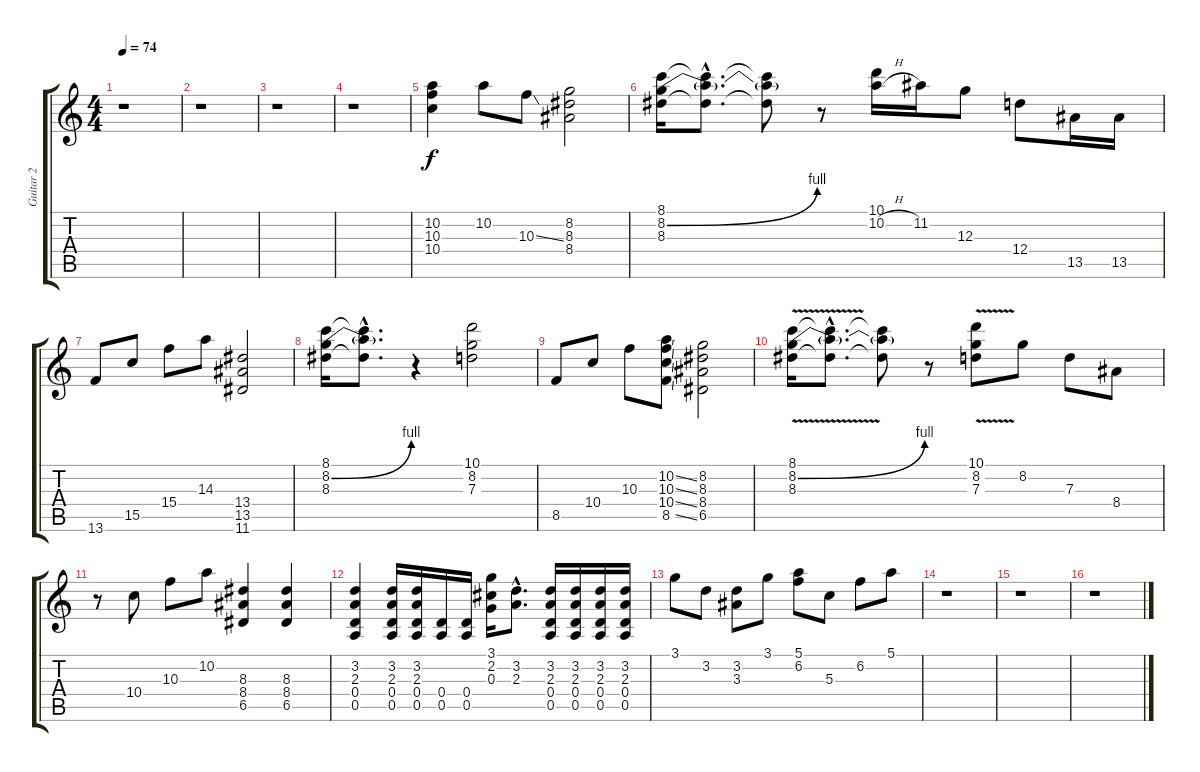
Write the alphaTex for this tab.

\track ("Guitar 2" "Guitar 2") {instrument distortionguitar}
\staff {score tabs}
\tuning (E4 B3 G3 D3 A2 E2) {hide}
\ts (4 4)
\tempo 74
\clef g2
\ks c
r.1{dy f} |
r.1 |
r.1 |
r.1 |
(10.2 10.3 10.4).4 10.2.8 10.3{ss}.8 (8.2 8.3 8.4).2 |
(8.1 8.2{be (bend 0 0 60 4)} 8.3).16 (8.1{hac t} 8.2{hac t} 8.3{hac t}).8{d} (8.1{t} 8.2{t} 8.3{t}).8 r.8 (10.1 10.2{h}).16 11.2.16 12.3.8 12.4.8 13.5.16 13.5.16 |
13.6.8 15.5.8 15.4.8 14.3.8 (13.4 13.5 11.6).2 |
(8.1 8.2{be (bend 0 0 60 4)} 8.3).16 (8.1{hac t} 8.2{hac t} 8.3{hac t}).8{d} r.4 (10.1 8.2 7.3).2 |
8.5.8 10.4.8 10.3.8 (10.2{ss} 10.3{ss} 10.4{ss} 8.5{ss}).8 (8.2 8.3 8.4 6.5).2 |
(8.1{v} 8.2{be (bend 0 0 60 4) v} 8.3).16 (8.1{hac t} 8.2{hac t} 8.3{hac t}).8{d} (8.1{t} 8.2{t} 8.3{t}).8 r.8 (10.1{v} 8.2{v} 7.3{v}).8 8.2.8 7.3.8 8.4.8 |
r.8 10.4.8 10.3.8 10.2.8 (8.3 8.4 6.5).4 (8.3 8.4 6.5).4 |
(3.2 2.3 0.4 0.5).4 (3.2 2.3 0.4 0.5).16 (3.2 2.3 0.4 0.5).16 (0.4 0.5).16 (0.4 0.5).16 (3.1 2.2 0.3).16 (3.2{hac} 2.3{hac}).8{d} (3.2 2.3 0.4 0.5).16 (3.2 2.3 0.4 0.5).16 (3.2 2.3 0.4 0.5).16 (3.2 2.3 0.4 0.5).16 |
3.1.8 3.2.8 (3.2 3.3).8 3.1.8 (5.1 6.2).8 5.3.8 6.2.8 5.1.8 |
r.1 |
r.1 |
r.1
